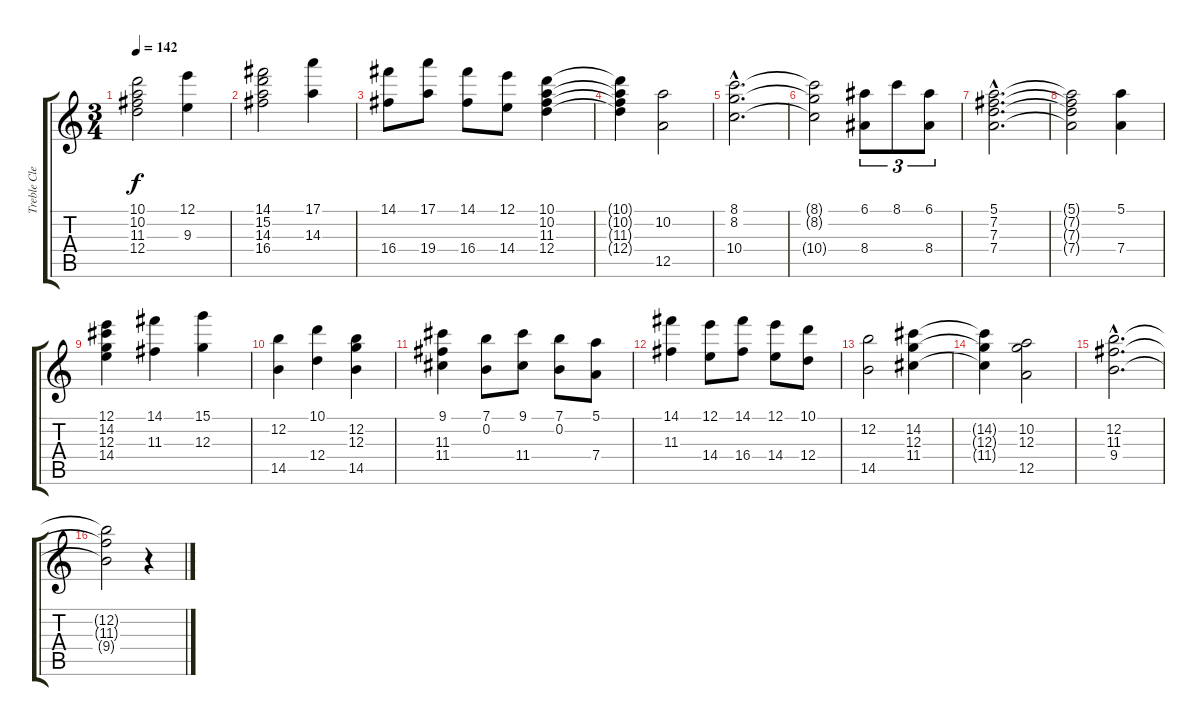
\track ("Treble Clef       " "Treble Cle") {instrument acousticguitarnylon}
\staff {score tabs}
\tuning (E4 B3 G3 D3 A2 E2) {hide}
\ts (3 4)
\tempo 142
\clef g2
\ks c
(10.1 10.2 11.3 12.4).2{dy f} (12.1 9.3).4 |
(14.1 15.2 14.3 16.4).2 (17.1 14.3).4 |
(14.1 16.4).8 (17.1 19.4).8 (14.1 16.4).8 (12.1 14.4).8 (10.1 10.2 11.3 12.4).4 |
(10.1{t} 10.2{t} 11.3{t} 12.4{t}).4 (10.2 12.5).2 |
(8.1{hac} 8.2{hac} 10.4{hac}).2{d} |
(8.1{t} 8.2{t} 10.4{t}).2 (6.1 8.4).8{tu (3 2)} 8.1.8{tu (3 2)} (6.1 8.4).8{tu (3 2)} |
(5.1{hac} 7.2{hac} 7.3{hac} 7.4{hac}).2{d} |
(5.1{t} 7.2{t} 7.3{t} 7.4{t}).2 (5.1 7.4).4 |
(12.1 14.2 12.3 14.4).4 (14.1 11.3).4 (15.1 12.3).4 |
(12.2 14.5).4 (10.1 12.4).4 (12.2 12.3 14.5).4 |
(9.1 11.3 11.4).4 (7.1 0.2).8 (9.1 11.4).8 (7.1 0.2).8 (5.1 7.4).8 |
(14.1 11.3).4 (12.1 14.4).8 (14.1 16.4).8 (12.1 14.4).8 (10.1 12.4).8 |
(12.2 14.5).2 (14.2 12.3 11.4).4 |
(14.2{t} 12.3{t} 11.4{t}).4 (10.2 12.3 12.5).2 |
(12.2{hac} 11.3{hac} 9.4{hac}).2{d} |
(12.2{t} 11.3{t} 9.4{t}).2 r.4
